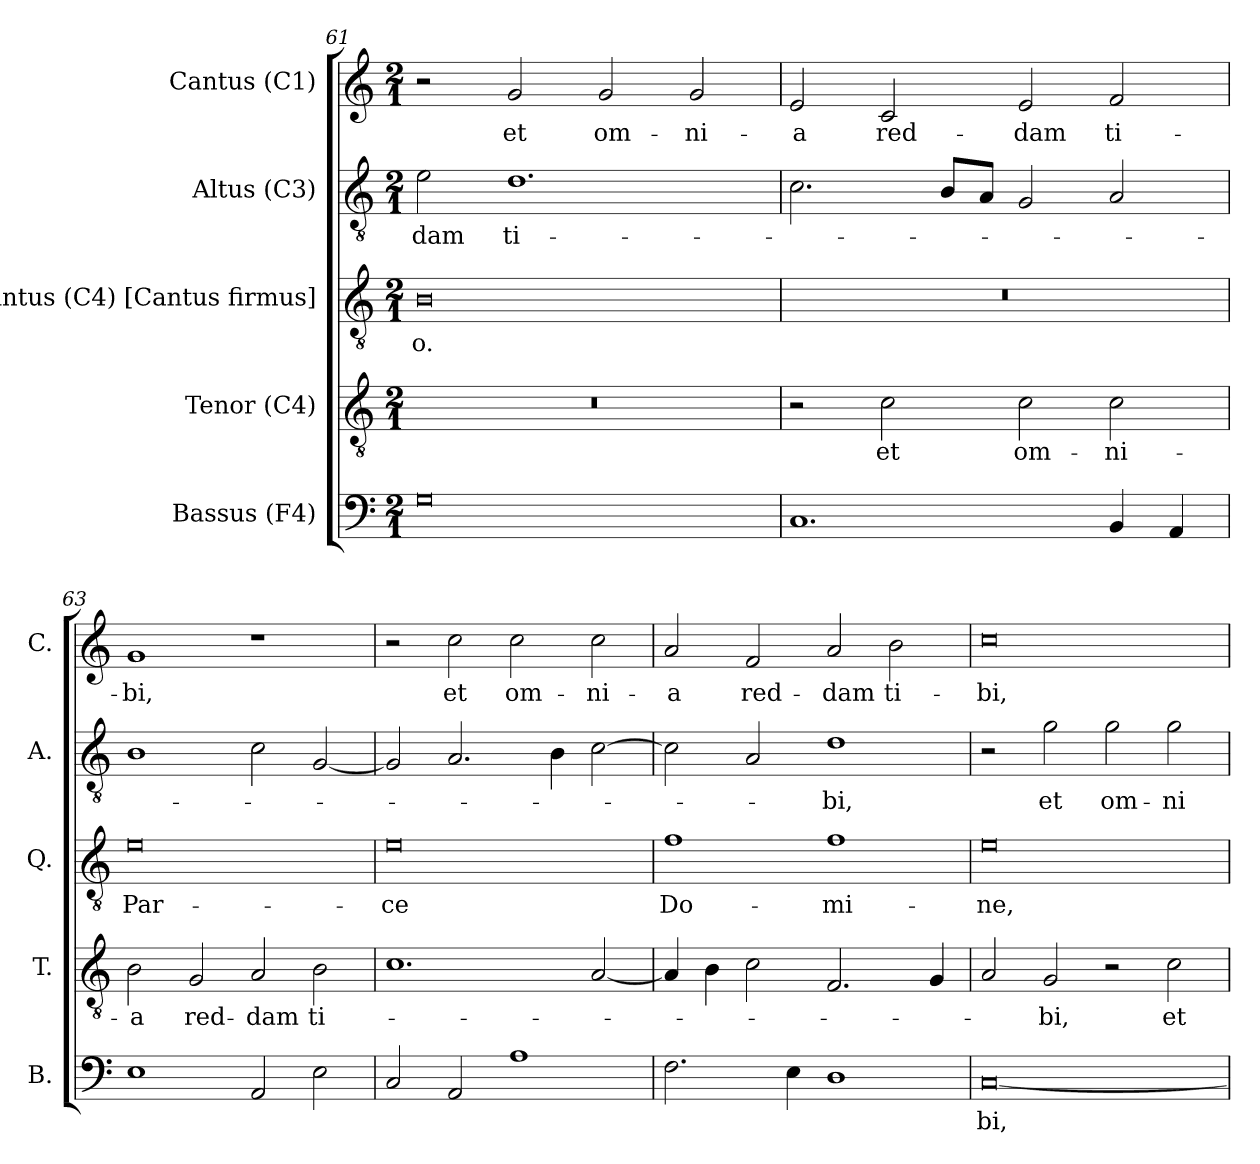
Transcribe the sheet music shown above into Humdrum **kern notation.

**kern	**text	**kern	**text	**kern	**text	**kern	**text	**kern	**text
*part5	*part5	*part4	*part4	*part3	*part3	*part2	*part2	*part1	*part1
*staff5	*staff5	*staff4	*staff4	*staff3	*staff3	*staff2	*staff2	*staff1	*staff1
*I"Bassus (F4)	*	*I"Tenor (C4)	*	*I"Quintus (C4) [Cantus firmus]	*	*I"Altus (C3)	*	*I"Cantus (C1)	*
*I'B.	*	*I'T.	*	*I'Q.	*	*I'A.	*	*I'C.	*
*clefF4	*	*clefGv2	*	*clefGv2	*	*clefGv2	*	*clefG2	*
*	*	*	*	*ITrd7c12	*	*ITrd7c12	*	*	*
*k[]	*	*k[]	*	*k[]	*	*k[]	*	*k[]	*
*C:	*	*C:	*	*C:	*	*C:	*	*C:	*
*M2/1	*	*M2/1	*	*M2/1	*	*M2/1	*	*M2/1	*
=61	=61	=61	=61	=61	=61	=61	=61	=61	=61
!	!	!LO:N:vis=1	!	!	!	!	!	!	!
!	!	!	!	!	!LO:LY:b:color=#000000	!	!	!	!
!	!	!	!	!	!	!	!LO:LY:b:color=#000000	!	!
0Gi	.	0r	.	0BBi	-o.	2Ei\	-dam	2r	.
!	!	!	!	!	!	!	!LO:LY:b:color=#000000	!	!
!	!	!	!	!	!	!	!	!	!LO:LY:b:color=#000000
.	.	.	.	.	.	1.Di	ti-	2gi/	et
!	!	!	!	!	!	!	!	!	!LO:LY:b:color=#000000
.	.	.	.	.	.	.	.	2gi/	om-
!	!	!	!	!	!	!	!	!	!LO:LY:b:color=#000000
.	.	.	.	.	.	.	.	2gi/	-ni-
!!LO:PB:g=z
=62	=62	=62	=62	=62	=62	=62	=62	=62	=62
!	!	!	!	!LO:N:vis=1	!	!	!	!	!
!	!	!	!	!	!	!	!	!	!LO:LY:b:color=#000000
1.Ci	.	2r	.	0r	.	2.Ci\	.	2ei/	-a
!	!	!	!LO:LY:b:color=#000000	!	!	!	!	!	!
!	!	!	!	!	!	!	!	!	!LO:LY:b:color=#000000
.	.	2ci\	et	.	.	.	.	2ci/	red-
.	.	.	.	.	.	8BBi/L	.	.	.
.	.	.	.	.	.	8AAi/J	.	.	.
!	!	!	!LO:LY:b:color=#000000	!	!	!	!	!	!
!	!	!	!	!	!	!	!	!	!LO:LY:b:color=#000000
.	.	2ci\	om-	.	.	2GGi/	.	2ei/	-dam
!	!	!	!LO:LY:b:color=#000000	!	!	!	!	!	!
!	!	!	!	!	!	!	!	!	!LO:LY:b:color=#000000
4BBi/	.	2ci\	-ni-	.	.	2AAi/	.	2fi/	ti-
4AAi/	.	.	.	.	.	.	.	.	.
=63	=63	=63	=63	=63	=63	=63	=63	=63	=63
!	!	!	!LO:LY:b:color=#000000	!	!	!	!	!	!
!	!	!	!	!	!LO:LY:b:color=#000000	!	!	!	!
!	!	!	!	!	!	!	!	!	!LO:LY:b:color=#000000
1Ei	.	2Bi\	-a	0Ei	Par-	1BBi	.	1gi	-bi,
!	!	!	!LO:LY:b:color=#000000	!	!	!	!	!	!
.	.	2Gi/	red-	.	.	.	.	.	.
!	!	!	!LO:LY:b:color=#000000	!	!	!	!	!	!
2AAi/	.	2Ai/	-dam	.	.	2Ci\	.	1r	.
!	!	!	!LO:LY:b:color=#000000	!	!	!	!	!	!
2Ei\	.	2Bi\	ti-	.	.	[2GGi/	.	.	.
=64	=64	=64	=64	=64	=64	=64	=64	=64	=64
!	!	!	!	!	!LO:LY:b:color=#000000	!	!	!	!
2Ci/	.	1.ci	.	0Ei	-ce	2GGi/]	.	2r	.
!	!	!	!	!	!	!	!	!	!LO:LY:b:color=#000000
2AAi/	.	.	.	.	.	2.AAi/	.	2cci\	et
!	!	!	!	!	!	!	!	!	!LO:LY:b:color=#000000
1Ai	.	.	.	.	.	.	.	2cci\	om-
.	.	.	.	.	.	4BBi\	.	.	.
!	!	!	!	!	!	!	!	!	!LO:LY:b:color=#000000
.	.	[2Ai/	.	.	.	[2Ci\	.	2cci\	-ni-
=65	=65	=65	=65	=65	=65	=65	=65	=65	=65
!	!	!	!	!	!LO:LY:b:color=#000000	!	!	!	!
!	!	!	!	!	!	!	!	!	!LO:LY:b:color=#000000
2.Fi\	.	4Ai/]	.	1Fi	Do-	2Ci\]	.	2ai/	-a
.	.	4Bi\	.	.	.	.	.	.	.
!	!	!	!	!	!	!	!	!	!LO:LY:b:color=#000000
.	.	2ci\	.	.	.	2AAi/	.	2fi/	red-
4Ei\	.	.	.	.	.	.	.	.	.
!	!	!	!	!	!LO:LY:b:color=#000000	!	!	!	!
!	!	!	!	!	!	!	!LO:LY:b:color=#000000	!	!
!	!	!	!	!	!	!	!	!	!LO:LY:b:color=#000000
1Di	.	2.Fi/	.	1Fi	-mi-	1Di	-bi,	2ai/	-dam
!	!	!	!	!	!	!	!	!	!LO:LY:b:color=#000000
.	.	.	.	.	.	.	.	2bi\	ti-
.	.	4Gi/	.	.	.	.	.	.	.
=66	=66	=66	=66	=66	=66	=66	=66	=66	=66
!	!LO:LY:b:color=#000000	!	!	!	!	!	!	!	!
!	!	!	!	!	!LO:LY:b:color=#000000	!	!	!	!
!	!	!	!	!	!	!	!	!	!LO:LY:b:color=#000000
[0Ci	-bi,	2Ai/	.	0Ei	-ne,	2r	.	0cci	-bi,
!	!	!	!LO:LY:b:color=#000000	!	!	!	!	!	!
!	!	!	!	!	!	!	!LO:LY:b:color=#000000	!	!
.	.	2Gi/	-bi,	.	.	2Gi\	et	.	.
!	!	!	!	!	!	!	!LO:LY:b:color=#000000	!	!
.	.	2r	.	.	.	2Gi\	om-	.	.
!	!	!	!LO:LY:b:color=#000000	!	!	!	!	!	!
!	!	!	!	!	!	!	!LO:LY:b:color=#000000	!	!
.	.	2ci\	et	.	.	2Gi\	-ni-	.	.
=	=	=	=	=	=	=	=	=	=
*-	*-	*-	*-	*-	*-	*-	*-	*-	*-
